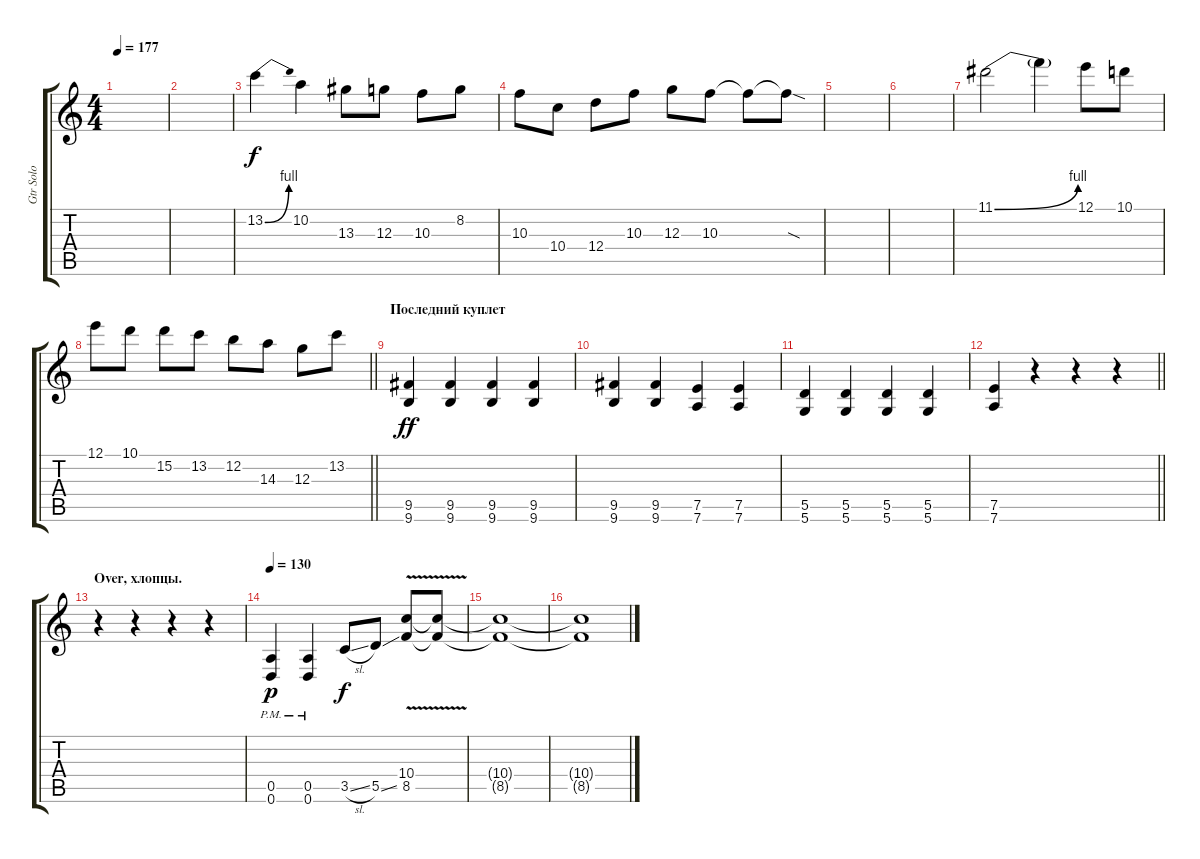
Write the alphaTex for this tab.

\track ("Gtr Solo" "Gtr Solo") {instrument distortionguitar}
\staff {score tabs}
\tuning (E4 B3 G3 D3 A2 D2) {hide}
\ts (4 4)
\tempo 177
\clef g2
\ks c
|
|
13.2{be (bend 0 0 60 4)}.4 10.2.4 13.3.8 12.3.8 10.3.8 8.2.8 |
10.3.8 10.4.8 12.4.8 10.3.8 12.3.8 10.3.8 10.3{t}.8 10.3{sod t}.8 |
|
|
11.1{be (bend 0 0 60 4)}.2 11.1{t}.4 12.1.8 10.1.8 |
\barLineRight lightlight
12.1.8 10.1.8 15.2.8 13.2.8 12.2.8 14.3.8 12.3.8 13.2.8 |
\section ("" "Последний куплет ")
(9.5 9.6).4{dy ff} (9.5 9.6).4 (9.5 9.6).4 (9.5 9.6).4 |
(9.5 9.6).4 (9.5 9.6).4 (7.5 7.6).4 (7.5 7.6).4 |
(5.5 5.6).4 (5.5 5.6).4 (5.5 5.6).4 (5.5 5.6).4 |
\barLineRight lightlight
(7.5 7.6).4 r.4 r.4 r.4 |
\section ("" "Оver, хлопцы.")
r.4 r.4 r.4 r.4 |
\tempo 130
(0.5{pm} 0.6{pm}).4{dy p} (0.5{pm} 0.6{pm}).4 3.5{sl}.8{dy f} 5.5{ss}.8 (10.4 8.5{v}).8 (10.4{t} 8.5{t}).8 |
(10.4{t} 8.5{t}).1 |
(10.4{t} 8.5{t}).1
